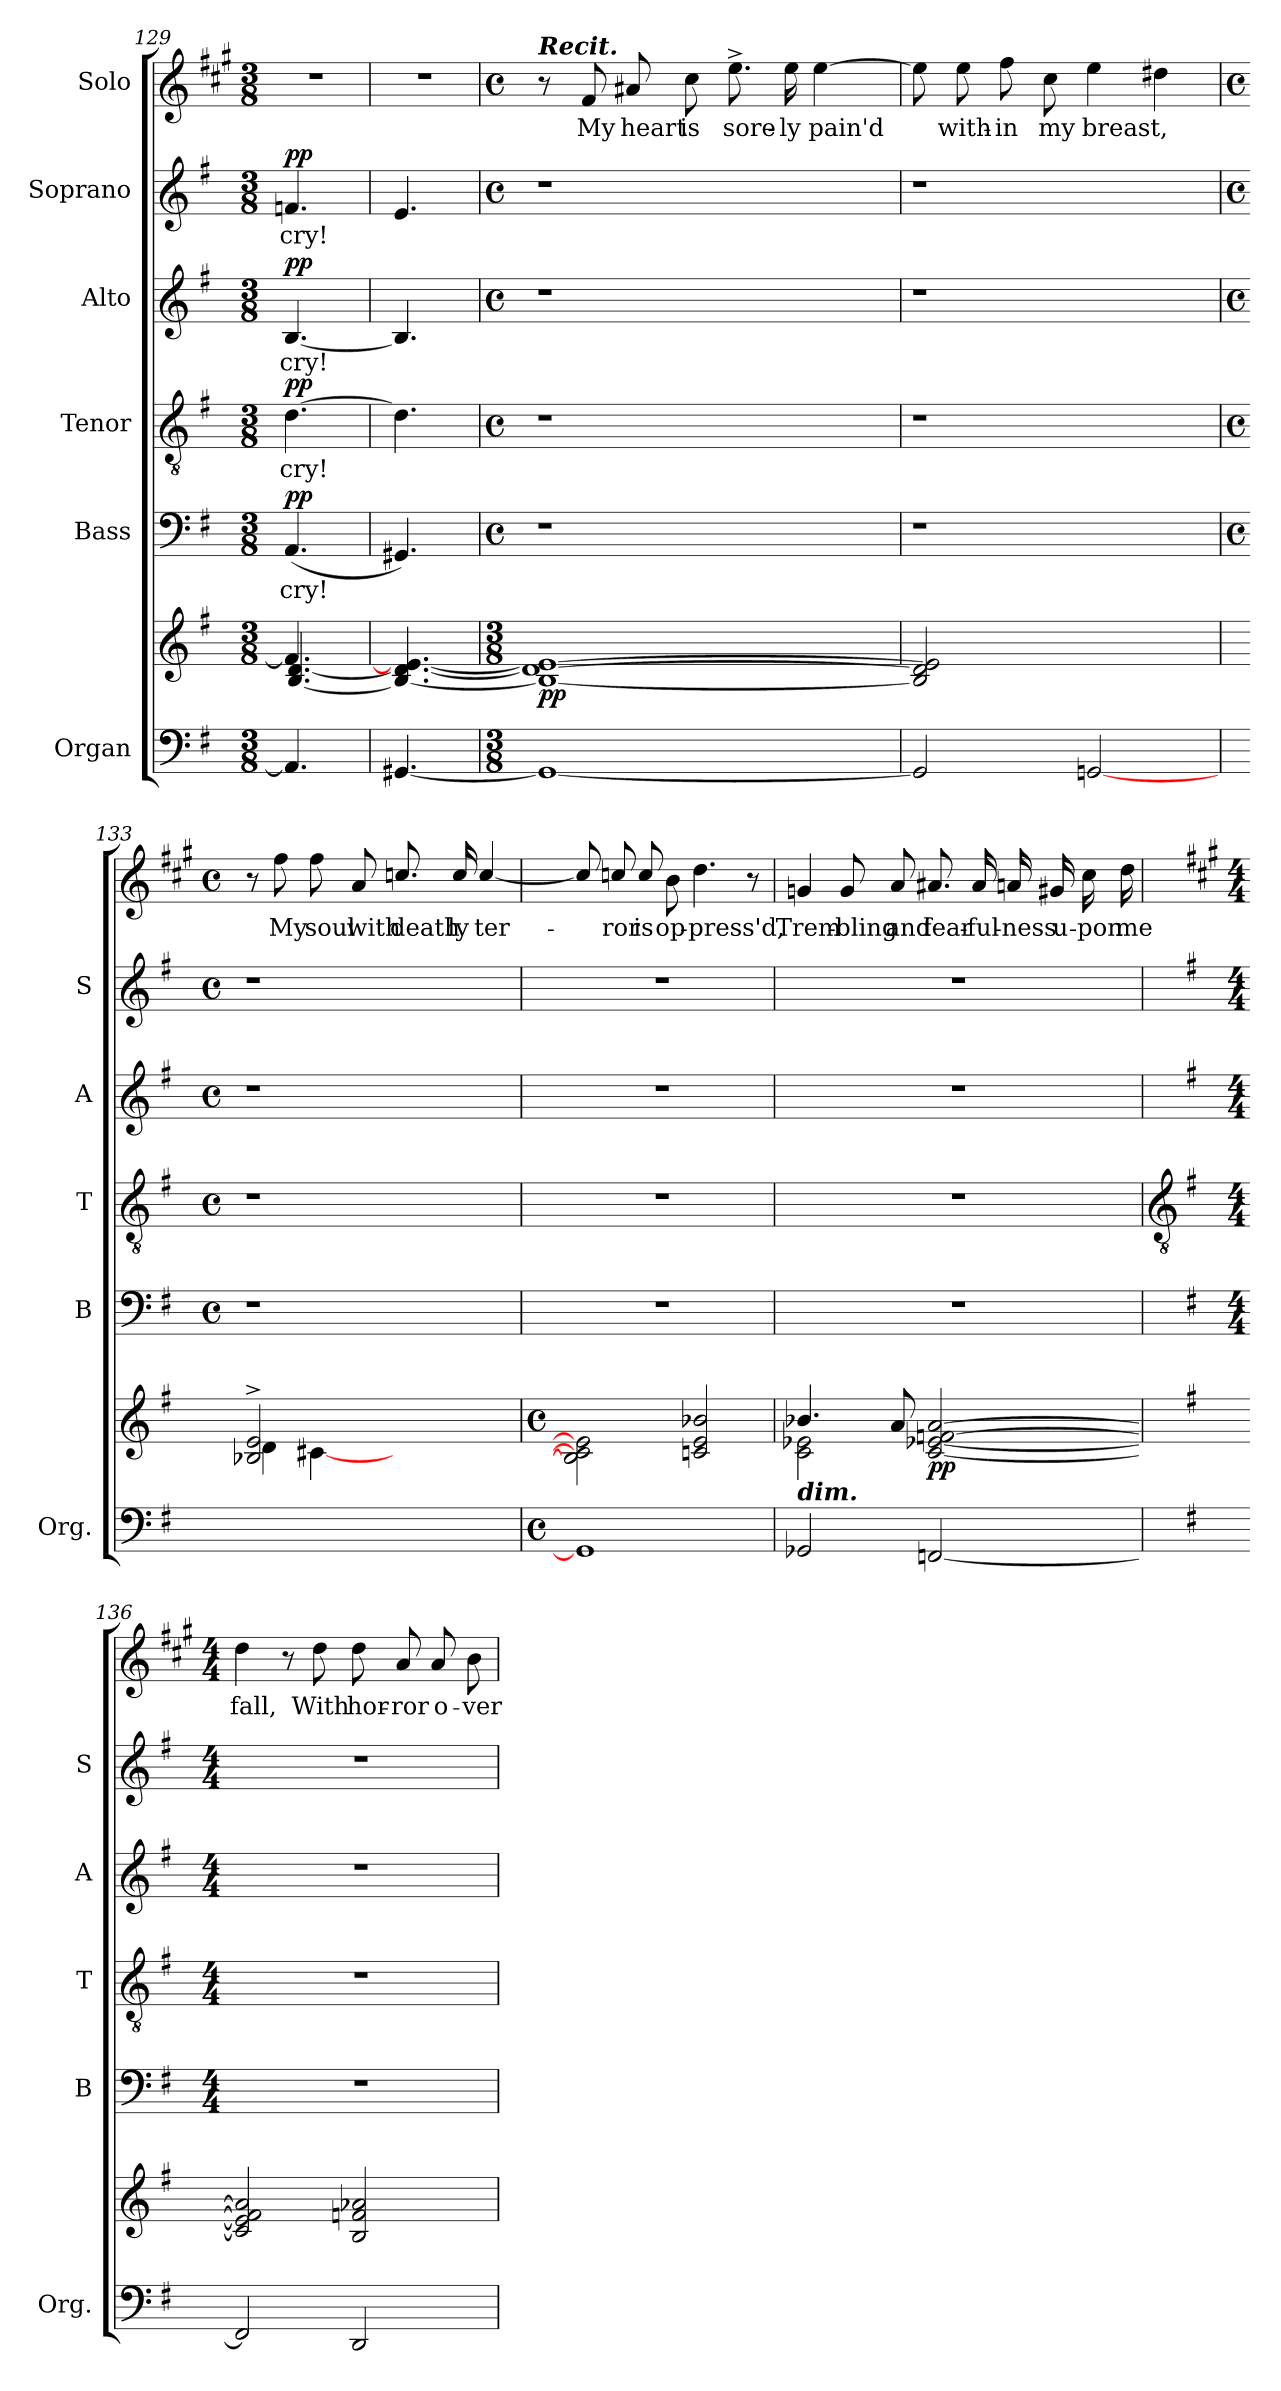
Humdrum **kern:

**kern	**kern	**dynam	**kern	**text	**dynam	**kern	**text	**dynam	**kern	**text	**dynam	**kern	**text	**dynam	**kern	**text
*part6	*part6	*part6	*part5	*part5	*part5	*part4	*part4	*part4	*part3	*part3	*part3	*part2	*part2	*part2	*part1	*part1
*staff7	*staff6	*staff6/7	*staff5	*staff5	*staff5	*staff4	*staff4	*staff4	*staff3	*staff3	*staff3	*staff2	*staff2	*staff2	*staff1	*staff1
*I"Organ	*	*	*I"Bass	*	*	*I"Tenor	*	*	*I"Alto	*	*	*I"Soprano	*	*	*I"Solo	*
*I'Org.	*	*	*I'B	*	*	*I'T	*	*	*I'A	*	*	*I'S	*	*	*	*
*clefF4	*clefG2	*	*clefF4	*	*	*clefGv2	*	*	*clefG2	*	*	*clefG2	*	*	*clefG2	*
*	*	*	*	*	*	*	*	*	*	*	*	*	*	*	*ITrd1c2	*
*k[f#]	*k[f#]	*	*k[f#]	*	*	*k[f#]	*	*	*k[f#]	*	*	*k[f#]	*	*	*k[f#]	*
*G:	*G:	*	*G:	*	*	*G:	*	*	*G:	*	*	*G:	*	*	*G:	*
*M3/8	*M3/8	*	*M3/8	*	*	*M3/8	*	*	*M3/8	*	*	*M3/8	*	*	*M3/8	*
=129	=129	=129	=129	=129	=129	=129	=129	=129	=129	=129	=129	=129	=129	=129	=129	=129
*	*^	*	*	*	*	*	*	*	*	*	*	*	*	*	*	*
!	!	!	!	!	!LO:LY:b	!LO:DY:b	!	!LO:LY:b	!LO:DY:b	!	!LO:LY:b	!LO:DY:b	!	!LO:LY:b	!LO:DY:b	!LO:N:vis=1	!
4.AA]	4.f/]	[4.B/ [4.d/	.	(<4.AA	cry!	pp	[4.d	cry!	pp	[4.B	cry!	pp	4.fn	cry!	pp	4.r	.
=130	=130	=130	=130	=130	=130	=130	=130	=130	=130	=130	=130	=130	=130	=130	=130	=130	=130
!	!LO:N:vis=1	!	!	!	!	!	!	!	!	!	!	!	!	!	!	!LO:N:vis=1	!
[4.GG#X	4.ryy	4.B/_ 4.d/_ 4.e/_	.	4.GG#X)	.	.	4.d]	.	.	4.B]	.	.	4.e	.	.	4.r	.
=131	=131	=131	=131	=131	=131	=131	=131	=131	=131	=131	=131	=131	=131	=131	=131	=131	=131
*M3/8	*M3/8	*	*	*M4/4	*	*	*M4/4	*	*	*M4/4	*	*	*M4/4	*	*	*M4/4	*
*	*	*	*	*met(c)	*	*	*met(c)	*	*	*met(c)	*	*	*met(c)	*	*	*met(c)	*
!	!	!	!	!	!	!	!	!	!	!	!	!	!	!	!	!LO:TX:a:Bi:t=Recit.	!
!	!LO:N:vis=1	!	!LO:DY:b	!	!	!	!	!	!	!	!	!	!	!	!	!	!
1GG#_	4.ryy	1B\_ 1d\_ 1e\_	pp	1r	.	.	1r	.	.	1r	.	.	1r	.	.	8r	.
!	!	!	!	!	!	!	!	!	!	!	!	!	!	!	!	!	!LO:LY:b
.	.	.	.	.	.	.	.	.	.	.	.	.	.	.	.	8e	My
!	!	!	!	!	!	!	!	!	!	!	!	!	!	!	!	!	!LO:LY:b
.	.	.	.	.	.	.	.	.	.	.	.	.	.	.	.	8g#X	heart
!	!	!	!	!	!	!	!	!	!	!	!	!	!	!	!	!	!LO:LY:b
.	2ryy	.	.	.	.	.	.	.	.	.	.	.	.	.	.	8b	is
!	!	!	!	!	!	!	!	!	!	!	!	!	!	!	!	!	!LO:LY:b
.	.	.	.	.	.	.	.	.	.	.	.	.	.	.	.	8.dd^	sore-
!	!	!	!	!	!	!	!	!	!	!	!	!	!	!	!	!	!LO:LY:b
.	.	.	.	.	.	.	.	.	.	.	.	.	.	.	.	16dd	-ly
!	!	!	!	!	!	!	!	!	!	!	!	!	!	!	!	!	!LO:LY:b
.	.	.	.	.	.	.	.	.	.	.	.	.	.	.	.	[4dd	pain'd
.	8ryy	.	.	.	.	.	.	.	.	.	.	.	.	.	.	.	.
=132	=132	=132	=132	=132	=132	=132	=132	=132	=132	=132	=132	=132	=132	=132	=132	=132	=132
2GG#/]	2ryy	2B/] 2d/] 2e/]	.	1r	.	.	1r	.	.	1r	.	.	1r	.	.	8dd]	.
!	!	!	!	!	!	!	!	!	!	!	!	!	!	!	!	!	!LO:LY:b
.	.	.	.	.	.	.	.	.	.	.	.	.	.	.	.	8dd	with-
!	!	!	!	!	!	!	!	!	!	!	!	!	!	!	!	!	!LO:LY:b
.	.	.	.	.	.	.	.	.	.	.	.	.	.	.	.	8ee	-in
!	!	!	!	!	!	!	!	!	!	!	!	!	!	!	!	!	!LO:LY:b
.	.	.	.	.	.	.	.	.	.	.	.	.	.	.	.	8b	my
!	!	!	!	!	!	!	!	!	!	!	!	!	!	!	!	!	!LO:LY:b
[2GGn/	2ryy	2ryy	.	.	.	.	.	.	.	.	.	.	.	.	.	4dd	breast,
.	.	.	.	.	.	.	.	.	.	.	.	.	.	.	.	4cc#X	.
!!LO:LB:g=z
=133	=133	=133	=133	=133	=133	=133	=133	=133	=133	=133	=133	=133	=133	=133	=133	=133	=133
*	*	*	*	*M4/4	*	*	*M4/4	*	*	*M4/4	*	*	*M4/4	*	*	*M4/4	*
*	*	*	*	*met(c)	*	*	*met(c)	*	*	*met(c)	*	*	*met(c)	*	*	*met(c)	*
1ryy	2B-X/^ 2e/^	4d\	.	1r	.	.	1r	.	.	1r	.	.	1r	.	.	8r	.
!	!	!	!	!	!	!	!	!	!	!	!	!	!	!	!	!	!LO:LY:b
.	.	.	.	.	.	.	.	.	.	.	.	.	.	.	.	8ee	My
!	!	!	!	!	!	!	!	!	!	!	!	!	!	!	!	!	!LO:LY:b
.	.	[4c#X\	.	.	.	.	.	.	.	.	.	.	.	.	.	8ee	soul
!	!	!	!	!	!	!	!	!	!	!	!	!	!	!	!	!	!LO:LY:b
.	.	.	.	.	.	.	.	.	.	.	.	.	.	.	.	8g	with
!	!	!	!	!	!	!	!	!	!	!	!	!	!	!	!	!	!LO:LY:b
.	2ryy	2ryy	.	.	.	.	.	.	.	.	.	.	.	.	.	8.b-X/	death-
!	!	!	!	!	!	!	!	!	!	!	!	!	!	!	!	!	!LO:LY:b
.	.	.	.	.	.	.	.	.	.	.	.	.	.	.	.	16b-/	-ly
!	!	!	!	!	!	!	!	!	!	!	!	!	!	!	!	!	!LO:LY:b
.	.	.	.	.	.	.	.	.	.	.	.	.	.	.	.	[4b-/	ter-
!!LO:LB:g=z
=134	=134	=134	=134	=134	=134	=134	=134	=134	=134	=134	=134	=134	=134	=134	=134	=134	=134
*M4/4	*M4/4	*	*	*	*	*	*	*	*	*	*	*	*	*	*	*	*
*met(c)	*met(c)	*	*	*	*	*	*	*	*	*	*	*	*	*	*	*	*
1GG/]	2ryy	2B-\] 2c#\] 2e\]	.	1r	.	.	1r	.	.	1r	.	.	1r	.	.	8b-/]	.
!	!	!	!	!	!	!	!	!	!	!	!	!	!	!	!	!	!LO:LY:b
.	.	.	.	.	.	.	.	.	.	.	.	.	.	.	.	8b-/	ror
!	!	!	!	!	!	!	!	!	!	!	!	!	!	!	!	!	!LO:LY:b
.	.	.	.	.	.	.	.	.	.	.	.	.	.	.	.	8b-/	is
!	!	!	!	!	!	!	!	!	!	!	!	!	!	!	!	!	!LO:LY:b
.	.	.	.	.	.	.	.	.	.	.	.	.	.	.	.	8a	op-
!	!	!	!	!	!	!	!	!	!	!	!	!	!	!	!	!	!LO:LY:b
.	2c/ 2e/ 2b-X/	2ryy	.	.	.	.	.	.	.	.	.	.	.	.	.	4.cc	-press'd,
.	.	.	.	.	.	.	.	.	.	.	.	.	.	.	.	8r	.
=135	=135	=135	=135	=135	=135	=135	=135	=135	=135	=135	=135	=135	=135	=135	=135	=135	=135
!	!LO:TX:b:Bi:t=dim.	!	!	!	!	!	!	!	!	!	!	!	!	!	!	!	!
!	!	!	!	!	!	!	!	!	!	!	!	!	!	!	!	!	!LO:LY:b
2GG-X/	4.b-X/	2c\ 2e-X\	.	1r	.	.	1r	.	.	1r	.	.	1r	.	.	4fn	Trem-
!	!	!	!	!	!	!	!	!	!	!	!	!	!	!	!	!	!LO:LY:b
.	.	.	.	.	.	.	.	.	.	.	.	.	.	.	.	8f	-bling
!	!	!	!	!	!	!	!	!	!	!	!	!	!	!	!	!	!LO:LY:b
.	8a/	.	.	.	.	.	.	.	.	.	.	.	.	.	.	8g	and
!	!	!	!LO:DY:b	!	!	!	!	!	!	!	!	!	!	!	!	!	!LO:LY:b
[2FFn/	[2c/ [2e-X/ [2fn/ [2a/	2ryy	pp	.	.	.	.	.	.	.	.	.	.	.	.	8.g#X	fear-
!	!	!	!	!	!	!	!	!	!	!	!	!	!	!	!	!	!LO:LY:b
.	.	.	.	.	.	.	.	.	.	.	.	.	.	.	.	16g#	-ful-
!	!	!	!	!	!	!	!	!	!	!	!	!	!	!	!	!	!LO:LY:b
.	.	.	.	.	.	.	.	.	.	.	.	.	.	.	.	16gn	-ness
!	!	!	!	!	!	!	!	!	!	!	!	!	!	!	!	!	!LO:LY:b
.	.	.	.	.	.	.	.	.	.	.	.	.	.	.	.	16f#X	u-
!	!	!	!	!	!	!	!	!	!	!	!	!	!	!	!	!	!LO:LY:b
.	.	.	.	.	.	.	.	.	.	.	.	.	.	.	.	16b	-pon
!	!	!	!	!	!	!	!	!	!	!	!	!	!	!	!	!	!LO:LY:b
.	.	.	.	.	.	.	.	.	.	.	.	.	.	.	.	16cc	me
!!LO:LB:g=z
=136	=136	=136	=136	=136	=136	=136	=136	=136	=136	=136	=136	=136	=136	=136	=136	=136	=136
*	*	*	*	*	*	*	*clefGv2	*	*	*	*	*	*	*	*	*	*
*	*	*	*	*k[f#]	*	*	*k[f#]	*	*	*k[f#]	*	*	*k[f#]	*	*	*	*
*	*	*	*	*G:	*	*	*G:	*	*	*G:	*	*	*G:	*	*	*	*
*	*	*	*	*M4/4	*	*	*M4/4	*	*	*M4/4	*	*	*M4/4	*	*	*M4/4	*
!	!	!	!	!	!	!	!	!	!	!	!	!	!	!	!	!	!LO:LY:b
2FF/]	2c/] 2e-/] 2f/] 2a/]	1ryy	.	1r	.	.	1r	.	.	1r	.	.	1r	.	.	4cc	fall,
.	.	.	.	.	.	.	.	.	.	.	.	.	.	.	.	8r	.
!	!	!	!	!	!	!	!	!	!	!	!	!	!	!	!	!	!LO:LY:b
.	.	.	.	.	.	.	.	.	.	.	.	.	.	.	.	8cc	With
!	!	!	!	!	!	!	!	!	!	!	!	!	!	!	!	!	!LO:LY:b
2DD/	2B/ 2f/ 2a-X/	.	.	.	.	.	.	.	.	.	.	.	.	.	.	8cc	hor-
!	!	!	!	!	!	!	!	!	!	!	!	!	!	!	!	!	!LO:LY:b
.	.	.	.	.	.	.	.	.	.	.	.	.	.	.	.	8g	-ror
!	!	!	!	!	!	!	!	!	!	!	!	!	!	!	!	!	!LO:LY:b
.	.	.	.	.	.	.	.	.	.	.	.	.	.	.	.	8g	o-
!	!	!	!	!	!	!	!	!	!	!	!	!	!	!	!	!	!LO:LY:b
.	.	.	.	.	.	.	.	.	.	.	.	.	.	.	.	8a	-ver-
*	*v	*v	*	*	*	*	*	*	*	*	*	*	*	*	*	*	*
=	=	=	=	=	=	=	=	=	=	=	=	=	=	=	=	=
*-	*-	*-	*-	*-	*-	*-	*-	*-	*-	*-	*-	*-	*-	*-	*-	*-
